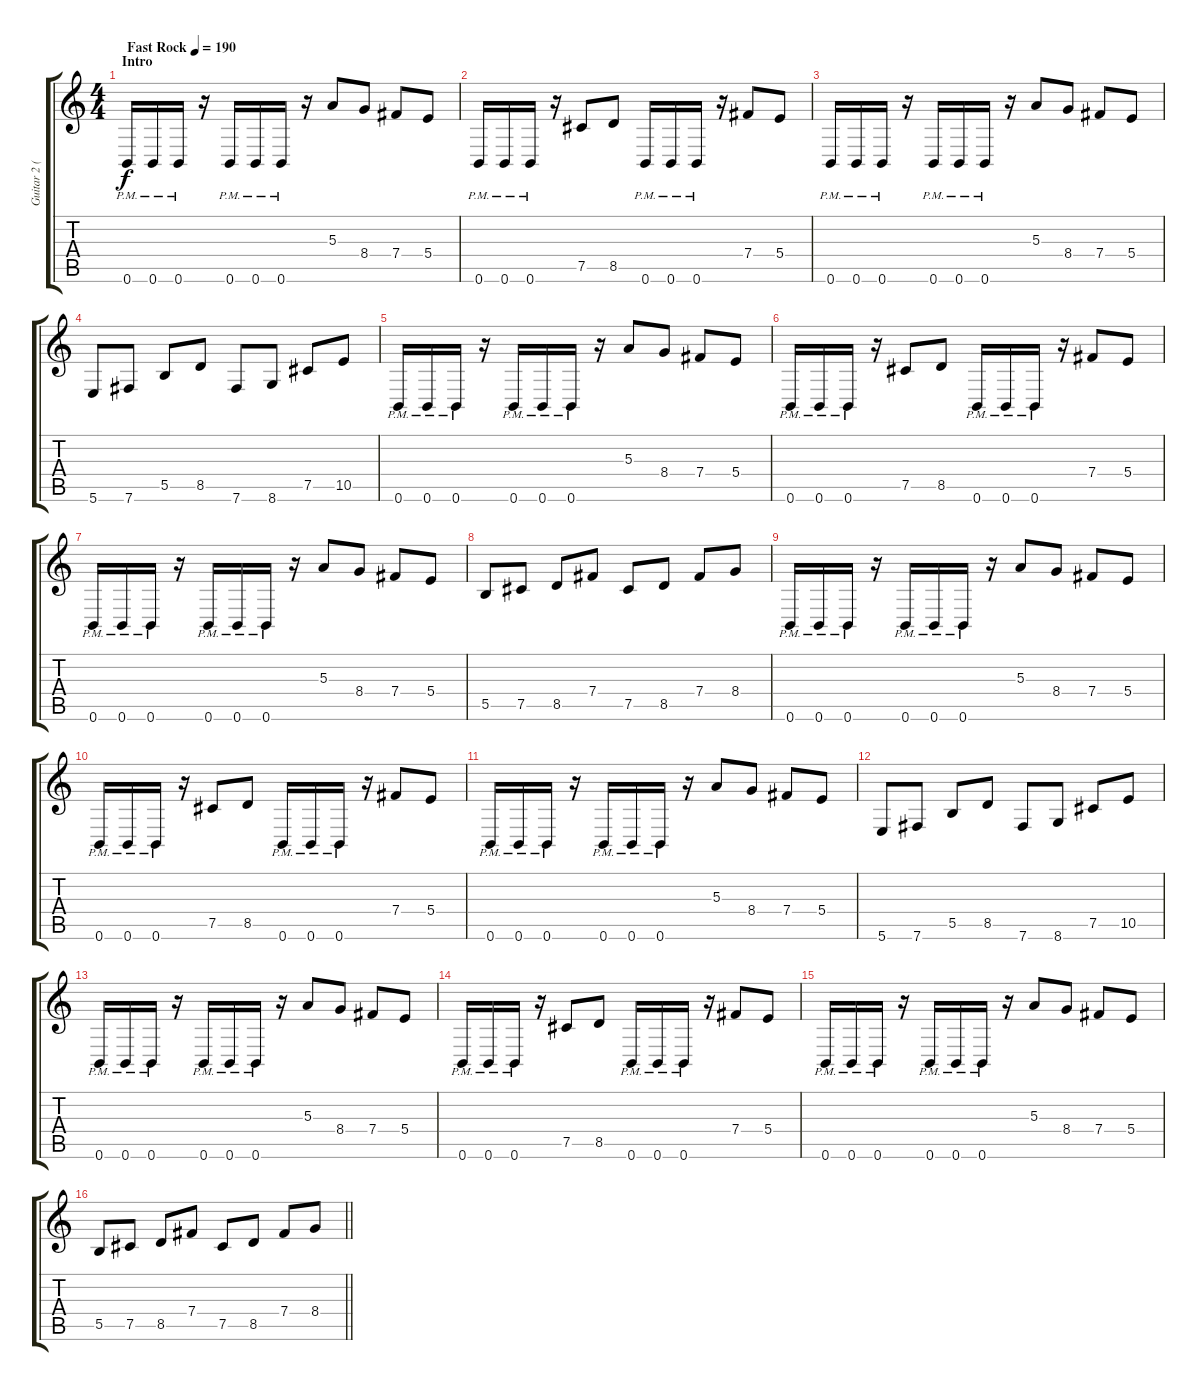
\track ("Guitar 2 (Left)" "Guitar 2 (") {instrument overdrivenguitar}
\staff {score tabs}
\tuning (Db4 Ab3 E3 B2 Gb2 B1) {hide}
\ts (4 4)
\section ("" "Intro")
\tempo (190 "Fast Rock")
\clef g2
\ks c
0.6{pm}.16{dy f instrument overdrivenguitar} 0.6{pm}.16 0.6{pm}.16 r.16 0.6{pm}.16 0.6{pm}.16 0.6{pm}.16 r.16 5.3.8 8.4.8 7.4.8 5.4.8 |
0.6{pm}.16 0.6{pm}.16 0.6{pm}.16 r.16 7.5.8 8.5.8 0.6{pm}.16 0.6{pm}.16 0.6{pm}.16 r.16 7.4.8 5.4.8 |
0.6{pm}.16 0.6{pm}.16 0.6{pm}.16 r.16 0.6{pm}.16 0.6{pm}.16 0.6{pm}.16 r.16 5.3.8 8.4.8 7.4.8 5.4.8 |
5.6.8 7.6.8 5.5.8 8.5.8 7.6.8 8.6.8 7.5.8 10.5.8 |
0.6{pm}.16 0.6{pm}.16 0.6{pm}.16 r.16 0.6{pm}.16 0.6{pm}.16 0.6{pm}.16 r.16 5.3.8 8.4.8 7.4.8 5.4.8 |
0.6{pm}.16 0.6{pm}.16 0.6{pm}.16 r.16 7.5.8 8.5.8 0.6{pm}.16 0.6{pm}.16 0.6{pm}.16 r.16 7.4.8 5.4.8 |
0.6{pm}.16 0.6{pm}.16 0.6{pm}.16 r.16 0.6{pm}.16 0.6{pm}.16 0.6{pm}.16 r.16 5.3.8 8.4.8 7.4.8 5.4.8 |
5.5.8 7.5.8 8.5.8 7.4.8 7.5.8 8.5.8 7.4.8 8.4.8 |
0.6{pm}.16 0.6{pm}.16 0.6{pm}.16 r.16 0.6{pm}.16 0.6{pm}.16 0.6{pm}.16 r.16 5.3.8 8.4.8 7.4.8 5.4.8 |
0.6{pm}.16 0.6{pm}.16 0.6{pm}.16 r.16 7.5.8 8.5.8 0.6{pm}.16 0.6{pm}.16 0.6{pm}.16 r.16 7.4.8 5.4.8 |
0.6{pm}.16 0.6{pm}.16 0.6{pm}.16 r.16 0.6{pm}.16 0.6{pm}.16 0.6{pm}.16 r.16 5.3.8 8.4.8 7.4.8 5.4.8 |
5.6.8 7.6.8 5.5.8 8.5.8 7.6.8 8.6.8 7.5.8 10.5.8 |
0.6{pm}.16 0.6{pm}.16 0.6{pm}.16 r.16 0.6{pm}.16 0.6{pm}.16 0.6{pm}.16 r.16 5.3.8 8.4.8 7.4.8 5.4.8 |
0.6{pm}.16 0.6{pm}.16 0.6{pm}.16 r.16 7.5.8 8.5.8 0.6{pm}.16 0.6{pm}.16 0.6{pm}.16 r.16 7.4.8 5.4.8 |
0.6{pm}.16 0.6{pm}.16 0.6{pm}.16 r.16 0.6{pm}.16 0.6{pm}.16 0.6{pm}.16 r.16 5.3.8 8.4.8 7.4.8 5.4.8 |
\barLineRight lightlight
5.5.8 7.5.8 8.5.8 7.4.8 7.5.8 8.5.8 7.4.8 8.4.8
